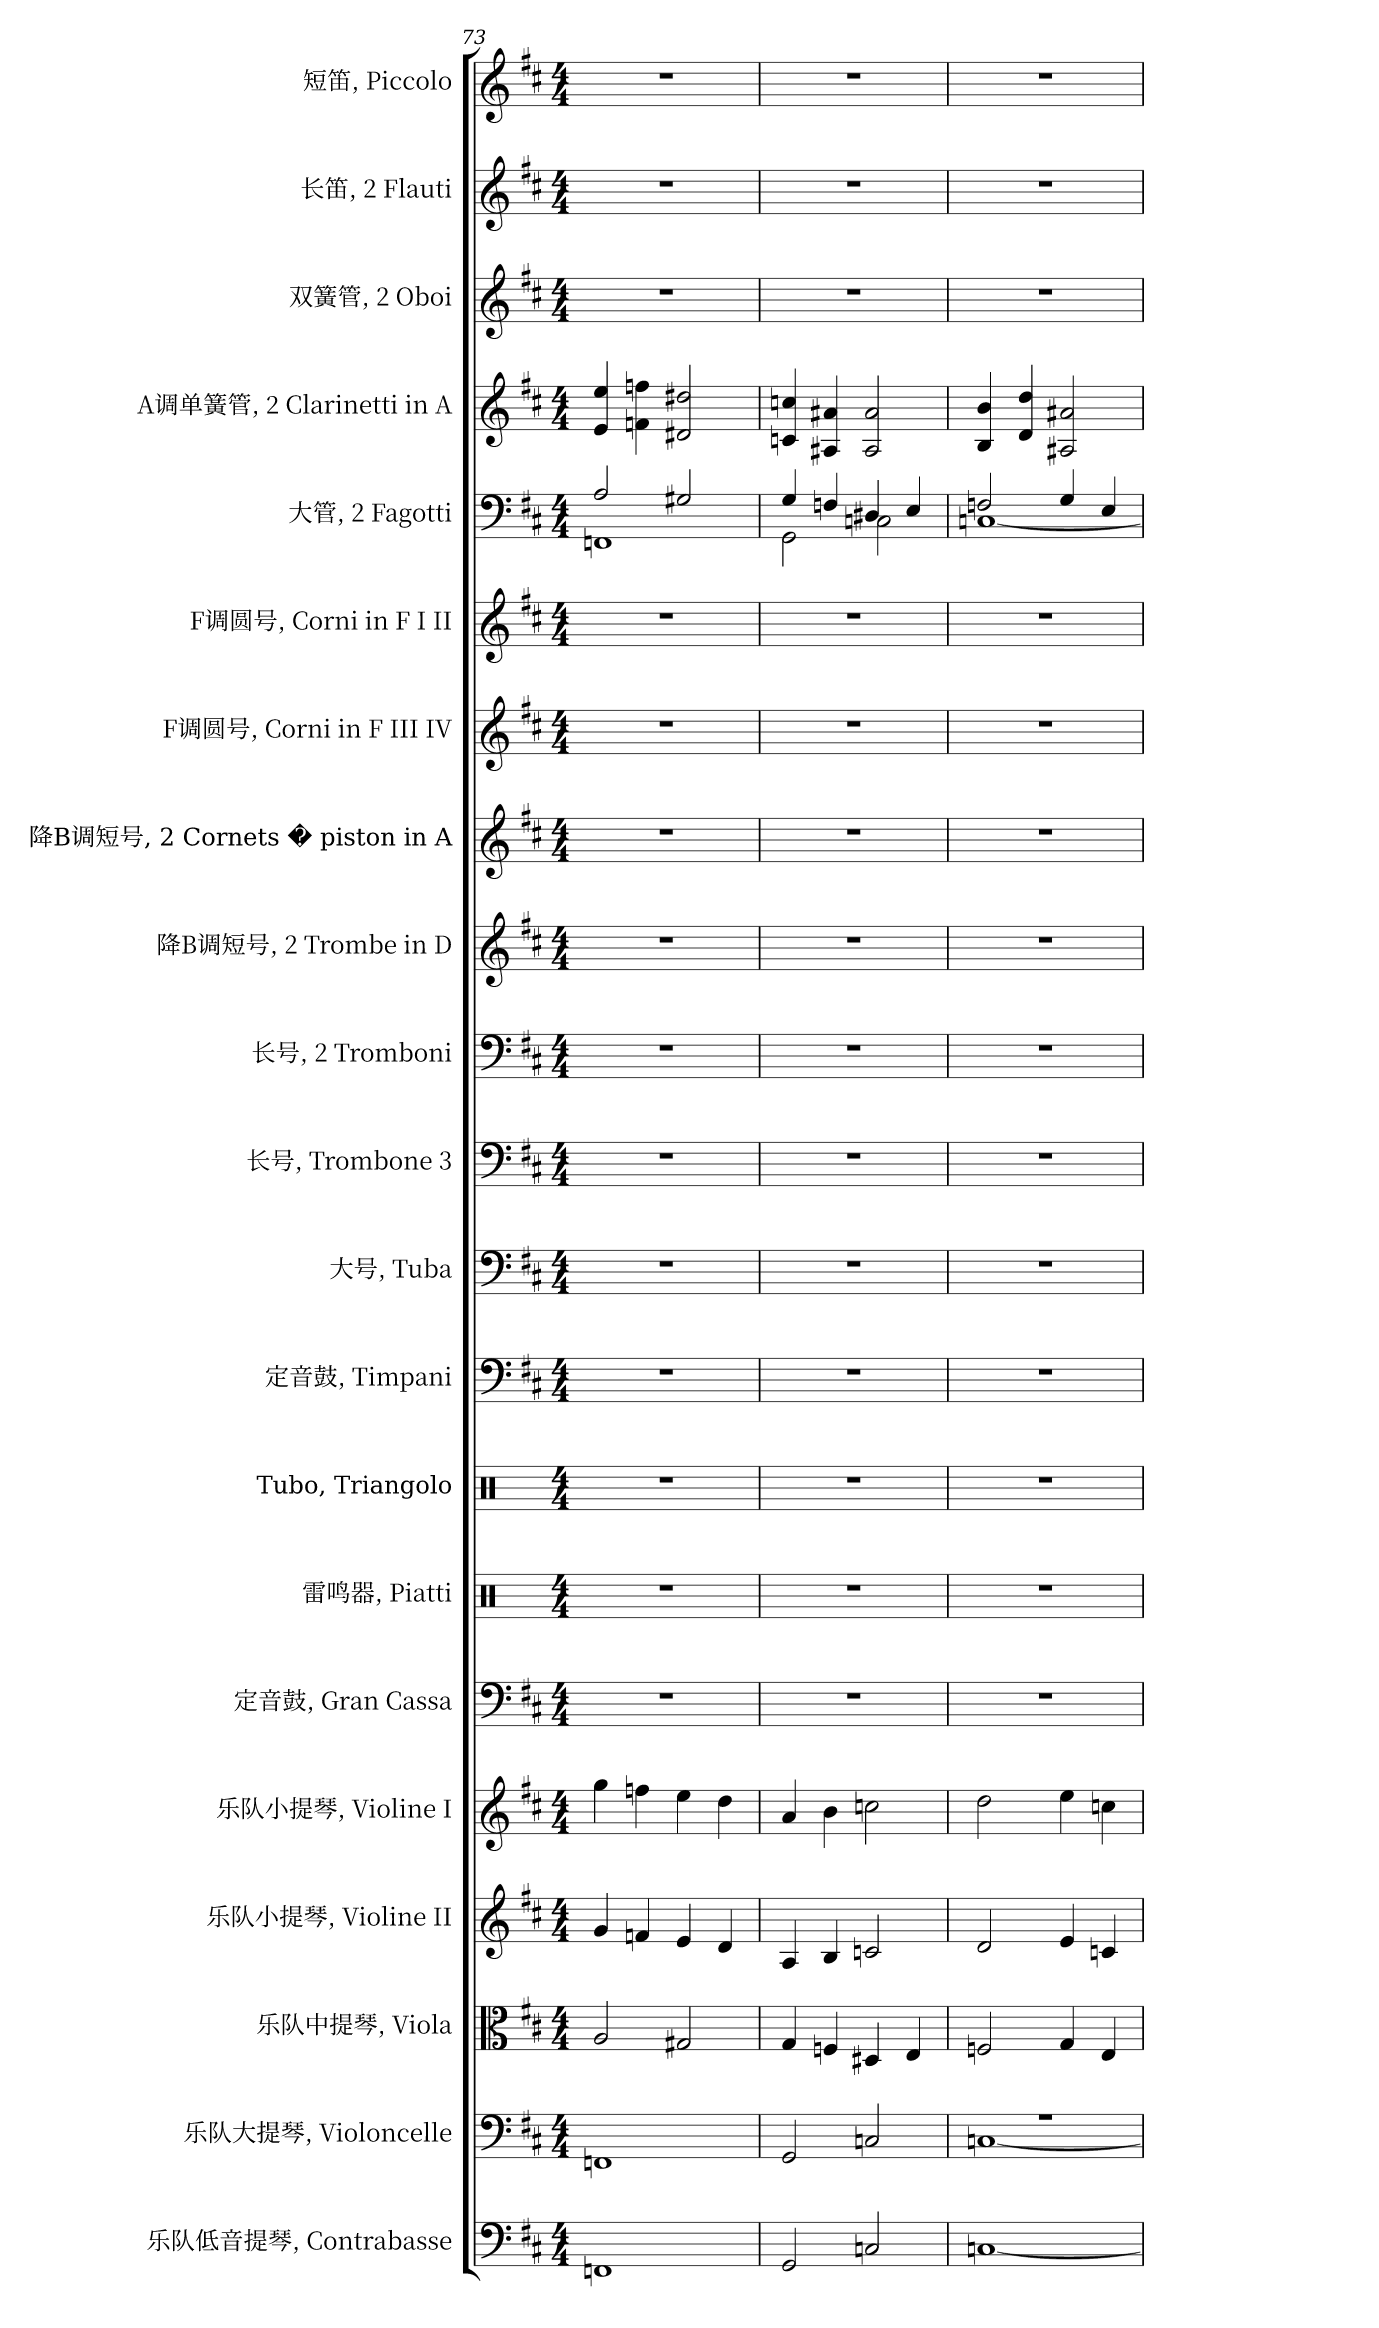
**kern	**kern	**kern	**kern	**kern	**kern	**kern	**kern	**kern	**kern	**kern	**kern	**kern	**kern	**kern	**kern	**kern	**kern	**kern	**kern	**kern
*part21	*part20	*part19	*part18	*part17	*part16	*part15	*part14	*part13	*part12	*part11	*part10	*part9	*part8	*part7	*part6	*part5	*part4	*part3	*part2	*part1
*staff21	*staff20	*staff19	*staff18	*staff17	*staff16	*staff15	*staff14	*staff13	*staff12	*staff11	*staff10	*staff9	*staff8	*staff7	*staff6	*staff5	*staff4	*staff3	*staff2	*staff1
*I"乐队低音提琴, Contrabasse	*I"乐队大提琴, Violoncelle	*I"乐队中提琴, Viola	*I"乐队小提琴, Violine II	*I"乐队小提琴, Violine I	*I"定音鼓, Gran Cassa	*I"雷鸣器, Piatti	*I"Tubo, Triangolo	*I"定音鼓, Timpani	*I"大号, Tuba	*I"长号, Trombone 3	*I"长号, 2 Tromboni	*I"降B调短号, 2 Trombe in D	*I"降B调短号, 2 Cornets � piston in A	*I"F调圆号, Corni in F III IV	*I"F调圆号, Corni in F I II	*I"大管, 2 Fagotti	*I"A调单簧管, 2 Clarinetti in A	*I"双簧管, 2 Oboi	*I"长笛, 2 Flauti	*I"短笛, Piccolo
*I'Cbs.	*	*	*	*	*	*	*I'Tu.	*I'Timp.	*I'Tba.	*I'Tbn.	*I'Tbn.	*	*I'B♭ Cnt.	*	*	*	*I'A Cl.	*I'Ob.	*I'Fl.	*I'Picc.
!!LO:PB:g=z
*clefF4	*clefF4	*clefC3	*clefG2	*clefG2	*clefF4	*clefX	*clefX	*clefF4	*clefF4	*clefF4	*clefF4	*clefG2	*clefG2	*clefG2	*clefG2	*clefF4	*clefG2	*clefG2	*clefG2	*clefG2
*ITrd7c12	*	*	*	*	*	*	*	*	*	*	*	*ITrd1c2	*ITrd1c2	*ITrd4c7	*ITrd4c7	*	*ITrd2c3	*	*	*ITrd-7c-12
*k[f#c#]	*k[f#c#]	*k[f#c#]	*k[f#c#]	*k[f#c#]	*k[f#c#]	*k[]	*k[]	*k[f#c#]	*k[f#c#]	*k[f#c#]	*k[f#c#]	*k[]	*k[]	*k[f#]	*k[f#]	*k[f#c#]	*k[f#c#g#d#a#]	*k[f#c#]	*k[f#c#]	*k[f#c#]
*M4/4	*M4/4	*M4/4	*M4/4	*M4/4	*M4/4	*M4/4	*M4/4	*M4/4	*M4/4	*M4/4	*M4/4	*M4/4	*M4/4	*M4/4	*M4/4	*M4/4	*M4/4	*M4/4	*M4/4	*M4/4
*MM125	*MM125	*MM125	*MM125	*MM125	*MM125	*MM125	*MM125	*MM125	*MM125	*MM125	*MM125	*MM125	*MM125	*MM125	*MM125	*MM125	*MM125	*MM125	*MM125	*MM125
=73	=73	=73	=73	=73	=73	=73	=73	=73	=73	=73	=73	=73	=73	=73	=73	=73	=73	=73	=73	=73
*	*	*	*	*	*	*	*	*	*	*	*	*	*	*	*	*^	*	*	*	*
1FFFn	1FFn	2A/	4g/	4gg\	1r	1r	1r	1r	1r	1r	1r	1r	1r	1r	1r	2A/	1FFn	4c#/ 4cc#/	1r	1r	1r
.	.	.	4fn/	4ffn\	.	.	.	.	.	.	.	.	.	.	.	.	.	4dn\ 4ddn\	.	.	.
.	.	2G#X/	4e/	4ee\	.	.	.	.	.	.	.	.	.	.	.	2G#X/	.	2B#X/ 2b#X/	.	.	.
.	.	.	4d/	4dd\	.	.	.	.	.	.	.	.	.	.	.	.	.	.	.	.	.
=74	=74	=74	=74	=74	=74	=74	=74	=74	=74	=74	=74	=74	=74	=74	=74	=74	=74	=74	=74	=74	=74
*	*	*	*	*	*	*	*	*	*	*	*	*	*	*	*	*	*	*	*	*	*MM125
2GGG/	2GG/	4G/	4A/	4a/	1r	1r	1r	1r	1r	1r	1r	1r	1r	1r	1r	4G/	2GG\	4An/ 4an/	1r	1r	1r
.	.	4Fn/	4B/	4b\	.	.	.	.	.	.	.	.	.	.	.	4Fn/	.	4F##X/ 4f##X/	.	.	.
2CCn/	2Cn/	4D#X/	2cn/	2ccn\	.	.	.	.	.	.	.	.	.	.	.	4D#X/	2Cn\	2F##/ 2f##/	.	.	.
.	.	4E/	.	.	.	.	.	.	.	.	.	.	.	.	.	4E/	.	.	.	.	.
=75	=75	=75	=75	=75	=75	=75	=75	=75	=75	=75	=75	=75	=75	=75	=75	=75	=75	=75	=75	=75	=75
*	*	*	*	*	*	*	*	*	*	*	*	*	*	*	*	*	*	*	*	*	*MM125
*	*^	*	*	*	*	*	*	*	*	*	*	*	*	*	*	*	*	*	*	*	*
[1CCn	1r	[1Cn	2Fn/	2d/	2dd\	1r	1r	1r	1r	1r	1r	1r	1r	1r	1r	1r	2Fn/	[1Cn	4G#/ 4g#/	1r	1r	1r
.	.	.	.	.	.	.	.	.	.	.	.	.	.	.	.	.	.	.	4B/ 4b/	.	.	.
.	.	.	4G/	4e/	4ee\	.	.	.	.	.	.	.	.	.	.	.	4G/	.	2F##X/ 2f##X/	.	.	.
.	.	.	4E/	4cn/	4ccn\	.	.	.	.	.	.	.	.	.	.	.	4E/	.	.	.	.	.
*	*v	*v	*	*	*	*	*	*	*	*	*	*	*	*	*	*	*v	*v	*	*	*	*
=	=	=	=	=	=	=	=	=	=	=	=	=	=	=	=	=	=	=	=	=
*-	*-	*-	*-	*-	*-	*-	*-	*-	*-	*-	*-	*-	*-	*-	*-	*-	*-	*-	*-	*-
